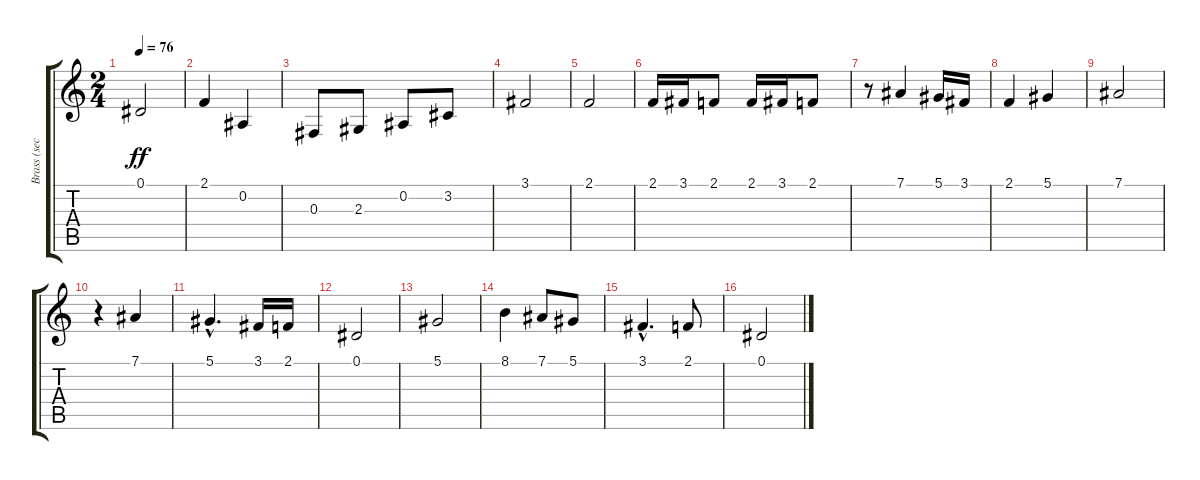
\track ("Brass (section)" "Brass (sec") {instrument brasssection}
\staff {score tabs}
\tuning (Eb4 Bb3 Gb3 Db3 Ab2 Eb2) {hide}
\ts (2 4)
\tempo 76
\clef g2
\ks c
0.1.2{dy ff} |
2.1.4 0.2.4 |
0.3.8 2.3.8 0.2.8 3.2.8 |
3.1.2 |
2.1.2 |
2.1.16 3.1.16 2.1.8 2.1.16 3.1.16 2.1.8 |
r.8 7.1.4 5.1.16 3.1.16 |
2.1.4 5.1.4 |
7.1.2 |
r.4 7.1.4 |
5.1{hac}.4{d} 3.1.16 2.1.16 |
0.1.2 |
5.1.2 |
8.1.4 7.1.8 5.1.8 |
3.1{hac}.4{d} 2.1.8 |
0.1.2
